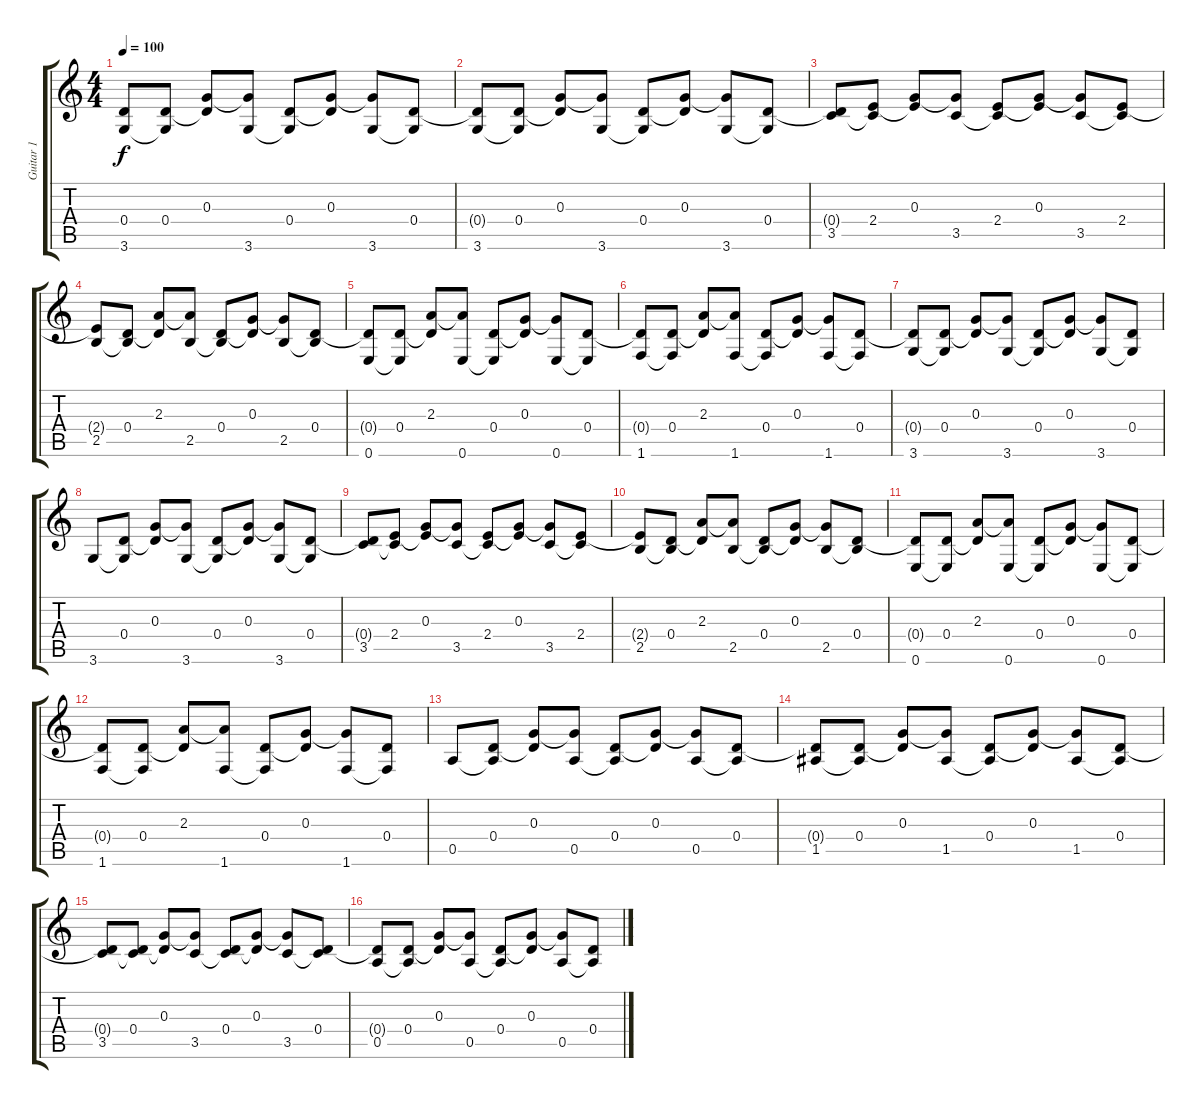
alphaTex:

\track ("Guitar 1" "Guitar 1") {instrument electricguitarclean}
\staff {score tabs}
\tuning (E4 B3 G3 D3 A2 E2) {hide}
\ts (4 4)
\tempo 100
\clef g2
\ks c
(0.4{t} 3.6).8{dy f} (0.4 3.6{t}).8 (0.3 0.4{t}).8 (0.3{t} 3.6).8 (0.4 3.6{t}).8 (0.3 0.4{t}).8 (0.3{t} 3.6).8 (0.4 3.6{t}).8 |
(0.4{t} 3.6).8 (0.4 3.6{t}).8 (0.3 0.4{t}).8 (0.3{t} 3.6).8 (0.4 3.6{t}).8 (0.3 0.4{t}).8 (0.3{t} 3.6).8 (0.4 3.6{t}).8 |
(0.4{t} 3.5).8 (2.4 3.5{t}).8 (0.3 2.4{t}).8 (0.3{t} 3.5).8 (2.4 3.5{t}).8 (0.3 2.4{t}).8 (0.3{t} 3.5).8 (2.4 3.5{t}).8 |
(2.4{t} 2.5).8 (0.4 2.5{t}).8 (2.3 0.4{t}).8 (2.3{t} 2.5).8 (0.4 2.5{t}).8 (0.3 0.4{t}).8 (0.3{t} 2.5).8 (0.4 2.5{t}).8 |
(0.4{t} 0.6).8 (0.4 0.6{t}).8 (2.3 0.4{t}).8 (2.3{t} 0.6).8 (0.4 0.6{t}).8 (0.3 0.4{t}).8 (0.3{t} 0.6).8 (0.4 0.6{t}).8 |
(0.4{t} 1.6).8 (0.4 1.6{t}).8 (2.3 0.4{t}).8 (2.3{t} 1.6).8 (0.4 1.6{t}).8 (0.3 0.4{t}).8 (0.3{t} 1.6).8 (0.4 1.6{t}).8 |
(0.4{t} 3.6).8 (0.4 3.6{t}).8 (0.3 0.4{t}).8 (0.3{t} 3.6).8 (0.4 3.6{t}).8 (0.3 0.4{t}).8 (0.3{t} 3.6).8 (0.4 3.6{t}).8 |
3.6.8 (0.4 3.6{t}).8 (0.3 0.4{t}).8 (0.3{t} 3.6).8 (0.4 3.6{t}).8 (0.3 0.4{t}).8 (0.3{t} 3.6).8 (0.4 3.6{t}).8 |
(0.4{t} 3.5).8 (2.4 3.5{t}).8 (0.3 2.4{t}).8 (0.3{t} 3.5).8 (2.4 3.5{t}).8 (0.3 2.4{t}).8 (0.3{t} 3.5).8 (2.4 3.5{t}).8 |
(2.4{t} 2.5).8 (0.4 2.5{t}).8 (2.3 0.4{t}).8 (2.3{t} 2.5).8 (0.4 2.5{t}).8 (0.3 0.4{t}).8 (0.3{t} 2.5).8 (0.4 2.5{t}).8 |
(0.4{t} 0.6).8 (0.4 0.6{t}).8 (2.3 0.4{t}).8 (2.3{t} 0.6).8 (0.4 0.6{t}).8 (0.3 0.4{t}).8 (0.3{t} 0.6).8 (0.4 0.6{t}).8 |
(0.4{t} 1.6).8 (0.4 1.6{t}).8 (2.3 0.4{t}).8 (2.3{t} 1.6).8 (0.4 1.6{t}).8 (0.3 0.4{t}).8 (0.3{t} 1.6).8 (0.4 1.6{t}).8 |
0.5.8 (0.4 0.5{t}).8 (0.3 0.4{t}).8 (0.3{t} 0.5).8 (0.4 0.5{t}).8 (0.3 0.4{t}).8 (0.3{t} 0.5).8 (0.4 0.5{t}).8 |
(0.4{t} 1.5).8 (0.4 1.5{t}).8 (0.3 0.4{t}).8 (0.3{t} 1.5).8 (0.4 1.5{t}).8 (0.3 0.4{t}).8 (0.3{t} 1.5).8 (0.4 1.5{t}).8 |
(0.4{t} 3.5).8 (0.4 3.5{t}).8 (0.3 0.4{t}).8 (0.3{t} 3.5).8 (0.4 3.5{t}).8 (0.3 0.4{t}).8 (0.3{t} 3.5).8 (0.4 3.5{t}).8 |
(0.4{t} 0.5).8 (0.4 0.5{t}).8 (0.3 0.4{t}).8 (0.3{t} 0.5).8 (0.4 0.5{t}).8 (0.3 0.4{t}).8 (0.3{t} 0.5).8 (0.4 0.5{t}).8
